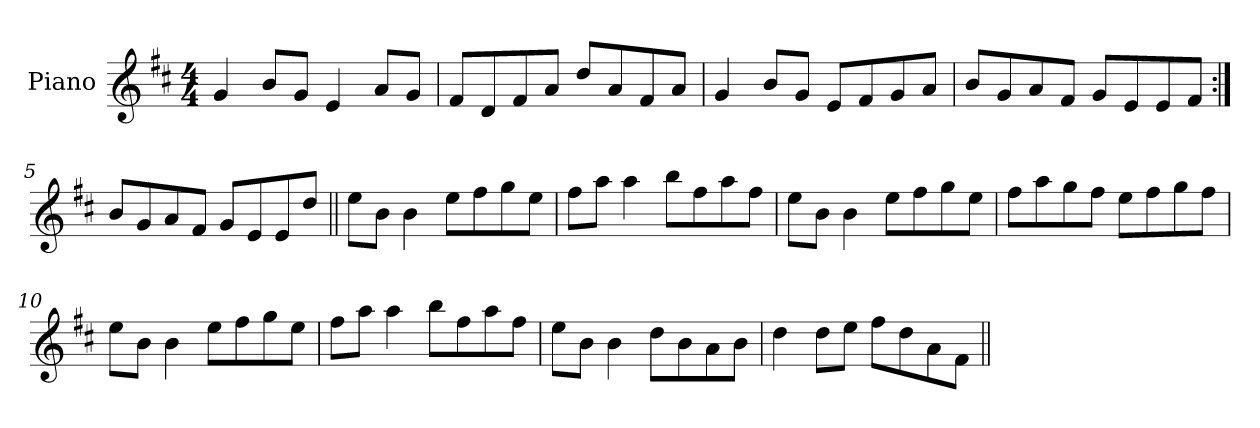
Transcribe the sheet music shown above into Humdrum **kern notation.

**kern
*part1
*staff1
*I"Piano
*I'Pno
*clefG2
*k[f#c#]
*E:dor
*M4/4
=1
4g/
8b/L
8g/J
4e/
8a/L
8g/J
=2
8f#/L
8d/
8f#/
8a/J
8dd/L
8a/
8f#/
8a/J
=3
4g/
8b/L
8g/J
8e/L
8f#/
8g/
8a/J
=4
8b/L
8g/
8a/
8f#/J
8g/L
8e/
8e/
8f#/J
=5:|!
8b/L
8g/
8a/
8f#/J
8g/L
8e/
8e/
8dd/J
=6||
8ee\L
8b\J
4b\
8ee\L
8ff#\
8gg\
8ee\J
=7
8ff#\L
8aa\J
4aa\
8bb\L
8ff#\
8aa\
8ff#\J
=8
8ee\L
8b\J
4b\
8ee\L
8ff#\
8gg\
8ee\J
=9
8ff#\L
8aa\
8gg\
8ff#\J
8ee\L
8ff#\
8gg\
8ff#\J
=10
8ee\L
8b\J
4b\
8ee\L
8ff#\
8gg\
8ee\J
=11
8ff#\L
8aa\J
4aa\
8bb\L
8ff#\
8aa\
8ff#\J
=12
8ee\L
8b\J
4b\
8dd\L
8b\
8a\
8b\J
=13
4dd\
8dd\L
8ee\J
8ff#\L
8dd\
8a\
8f#\J
=||
*-
